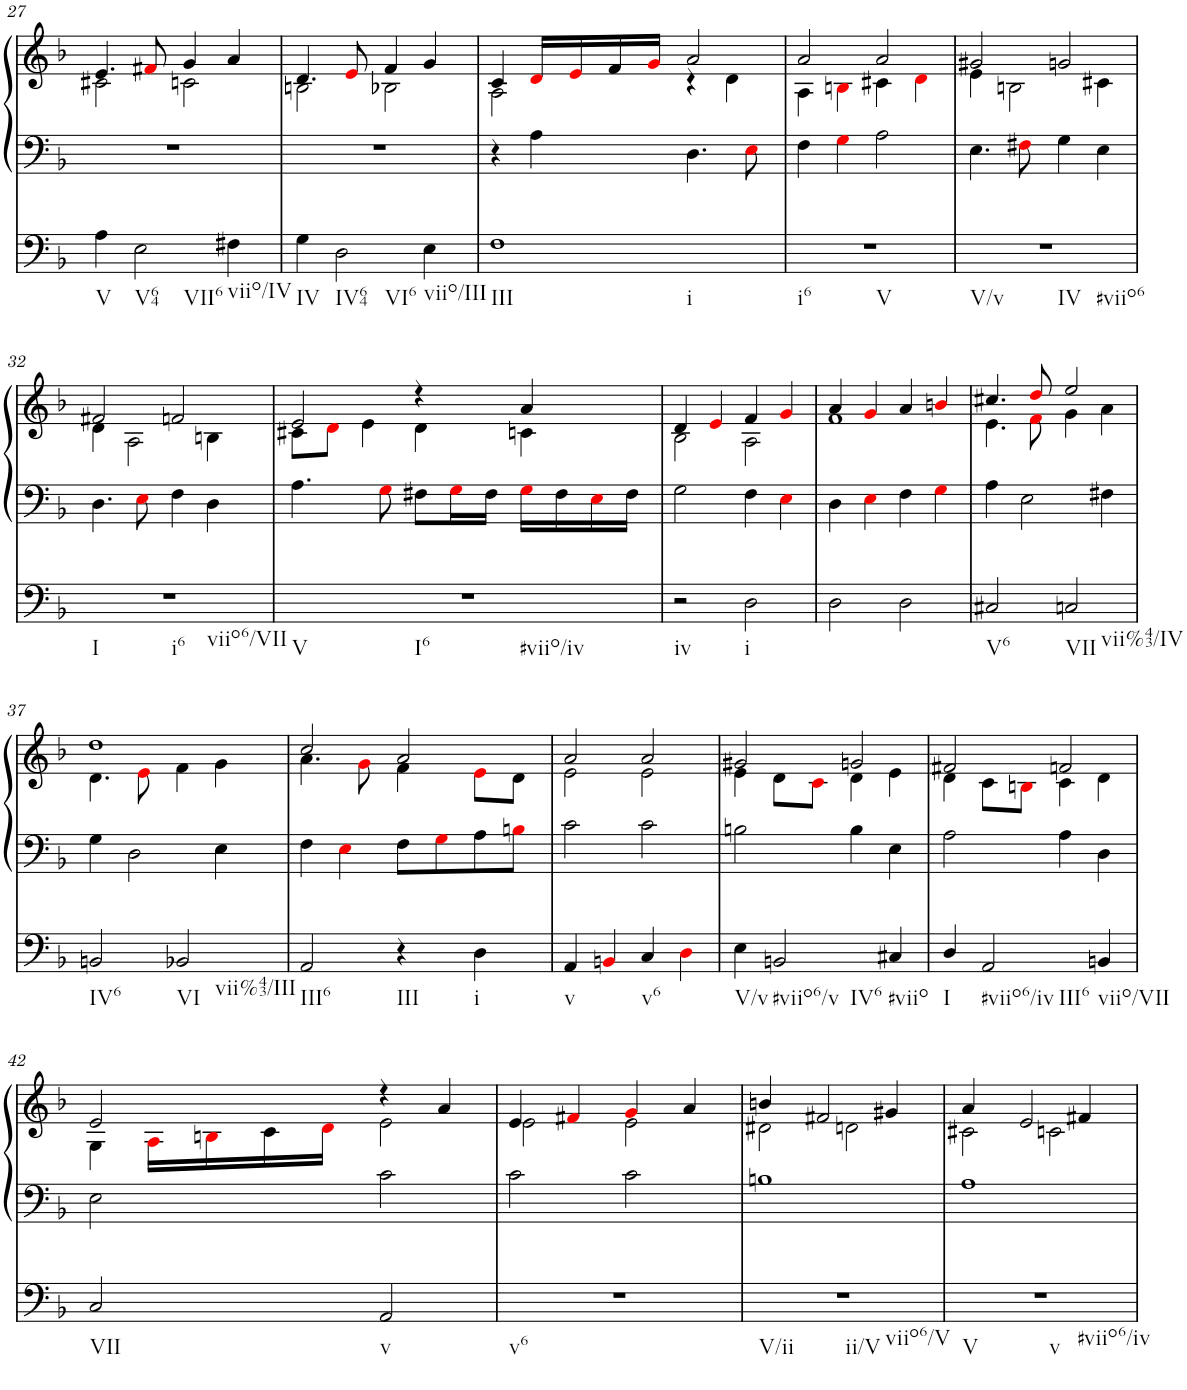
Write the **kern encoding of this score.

**kern	**kern	**kern
*part2	*part1	*part1
*staff3	*staff2	*staff1
*I"Pedal	*I"linke Hand	*
!!LO:PB:g=z
*clefF4	*clefF4	*clefG2
*k[b-]	*k[b-]	*k[b-]
*M4/4	*M4/4	*M4/4
=27	=27	=27
*	*	*^
!LO:TX:b:t=V	!	!	!
4A\	1r	4.e/	2c#X\
!LO:TX:b:t=V64	!	!	!
!LO:TX:b:t=VII6	!	!	!
2E\	.	.	.
.	.	8f#Xi/	.
.	.	4g/	2cn\
!LO:TX:b:t=viio/IV	!	!	!
4F#X\	.	4a/	.
=28	=28	=28	=28
!LO:TX:b:t=IV	!	!	!
4G\	1r	4.d/	2Bn\
!LO:TX:b:t=IV64	!	!	!
!LO:TX:b:t=VI6	!	!	!
2D\	.	.	.
.	.	8ei/	.
.	.	4f/	2B-X\
!LO:TX:b:t=viio/III	!	!	!
4E\	.	4g/	.
=29	=29	=29	=29
!LO:TX:b:t=III	!	!	!
!LO:TX:b:t=i	!	!	!
1F	4r	4c/	2A\
.	4A\	16di/LL	.
.	.	16ei/	.
.	.	16f/	.
.	.	16gi/JJ	.
.	4.D\	2a/	4r
.	.	.	4d\
.	8Ei\	.	.
=30	=30	=30	=30
!LO:TX:b:t=i6	!	!	!
!LO:TX:b:t=V	!	!	!
1r	4F\	2a/	4A\
.	4Gi\	.	4Bni\
.	2A\	2a/	4c#X\
.	.	.	4di\
=31	=31	=31	=31
!LO:TX:b:t=V/v	!	!	!
!LO:TX:b:t=IV	!	!	!
!LO:TX:b:t=#viio6	!	!	!
1r	4.E\	2g#X/	4e\
.	.	.	2Bn\
.	8F#Xi\	.	.
.	4G\	2gn/	.
.	4E\	.	4c#X\
!!LO:LB:g=z	!!
=32	=32	=32	=32
!LO:TX:b:t=I	!	!	!
!LO:TX:b:t=i6	!	!	!
!LO:TX:b:t=viio6/VII	!	!	!
1r	4.D\	2f#X/	4d\
.	.	.	2A\
.	8Ei\	.	.
.	4F\	2fn/	.
.	4D\	.	4Bn\
=33	=33	=33	=33
!LO:TX:b:t=V	!	!	!
!LO:TX:b:t=I6	!	!	!
!LO:TX:b:t=#viio/iv	!	!	!
1r	4.A\	2e/	8c#X\L
.	.	.	8di\J
.	.	.	4e\
.	8Gi\	.	.
.	8F#X\L	4r	4d\
.	16Gi\L	.	.
.	16F#\JJ	.	.
.	16Gi\LL	4a/	4cn\
.	16F#\	.	.
.	16Ei\	.	.
.	16F#\JJ	.	.
=34	=34	=34	=34
!LO:TX:b:t=iv	!	!	!
2r	2G\	4d/	2B-\
.	.	4ei/	.
!LO:TX:b:t=i	!	!	!
2D\	4F\	4f/	2A\
.	4Ei\	4gi/	.
=35	=35	=35	=35
2D\	4D\	4a/	1f
.	4Ei\	4gi/	.
2D\	4F\	4a/	.
.	4Gi\	4bni/	.
=36	=36	=36	=36
!LO:TX:b:t=V6	!	!	!
2C#X/	4A\	4.cc#X/	4.e\
.	2E\	.	.
.	.	8ddi/	8fi\
!LO:TX:b:t=VII	!	!	!
!LO:TX:b:t=vii%43/IV	!	!	!
2Cn/	.	2ee/	4g\
.	4F#X\	.	4a\
!!LO:LB:g=z	!!
=37	=37	=37	=37
!LO:TX:b:t=IV6	!	!	!
2BBn/	4G\	1dd	4.d\
.	2D\	.	.
.	.	.	8ei\
!LO:TX:b:t=VI	!	!	!
!LO:TX:b:t=vii%43/III	!	!	!
2BB-X/	.	.	4f\
.	4E\	.	4g\
=38	=38	=38	=38
!LO:TX:b:t=III6	!	!	!
2AA/	4F\	2cc/	4.a\
.	4Ei\	.	.
.	.	.	8gi\
!LO:TX:b:t=III	!	!	!
4r	8F\L	2a/	4f\
.	8Gi\	.	.
!LO:TX:b:t=i	!	!	!
4D\	8A\	.	8ei\L
.	8Bni\J	.	8d\J
=39	=39	=39	=39
!LO:TX:b:t=v	!	!	!
4AA/	2c\	2a/	2e\
4BBni/	.	.	.
!LO:TX:b:t=v6	!	!	!
4C/	2c\	2a/	2e\
4Di\	.	.	.
=40	=40	=40	=40
!LO:TX:b:t=V/v	!	!	!
4E\	2Bn\	2g#X/	4e\
!LO:TX:b:t=#viio6/v	!	!	!
!LO:TX:b:t=IV6	!	!	!
2BBn/	.	.	8d\L
.	.	.	8ci\J
.	4B\	2gn/	4d\
!LO:TX:b:t=#viio	!	!	!
4C#X/	4E\	.	4e\
=41	=41	=41	=41
!LO:TX:b:t=I	!	!	!
4D/	2A\	2f#X/	4d\
!LO:TX:b:t=#viio6/iv	!	!	!
!LO:TX:b:t=III6	!	!	!
2AA/	.	.	8c\L
.	.	.	8Bni\J
.	4A\	2fn/	4c\
!LO:TX:b:t=viio/VII	!	!	!
4BBn/	4D\	.	4d\
!!LO:LB:g=z	!!
=42	=42	=42	=42
!LO:TX:b:t=VII	!	!	!
2C/	2E\	2e/	4G\
.	.	.	16Ai\LL
.	.	.	16Bni\
.	.	.	16c\
.	.	.	16di\JJ
!LO:TX:b:t=v	!	!	!
2AA/	2c\	4r	2e\
.	.	4a/	.
=43	=43	=43	=43
!LO:TX:b:t=v6	!	!	!
1r	2c\	4e/	2e\
.	.	4f#Xi/	.
.	2c\	4gi/	2e\
.	.	4a/	.
=44	=44	=44	=44
!LO:TX:b:t=V/ii	!	!	!
!LO:TX:b:t=ii/V	!	!	!
!LO:TX:b:t=viio6/V	!	!	!
1r	1Bn	4bn/	2d#X\
.	.	2f#X/	.
.	.	.	2dn\
.	.	4g#X/	.
=45	=45	=45	=45
!LO:TX:b:t=V	!	!	!
!LO:TX:b:t=v	!	!	!
!LO:TX:b:t=#viio6/iv	!	!	!
1r	1A	4a/	2c#X\
.	.	2e/	.
.	.	.	2cn\
.	.	4f#X/	.
*	*	*v	*v
=	=	=
*-	*-	*-
